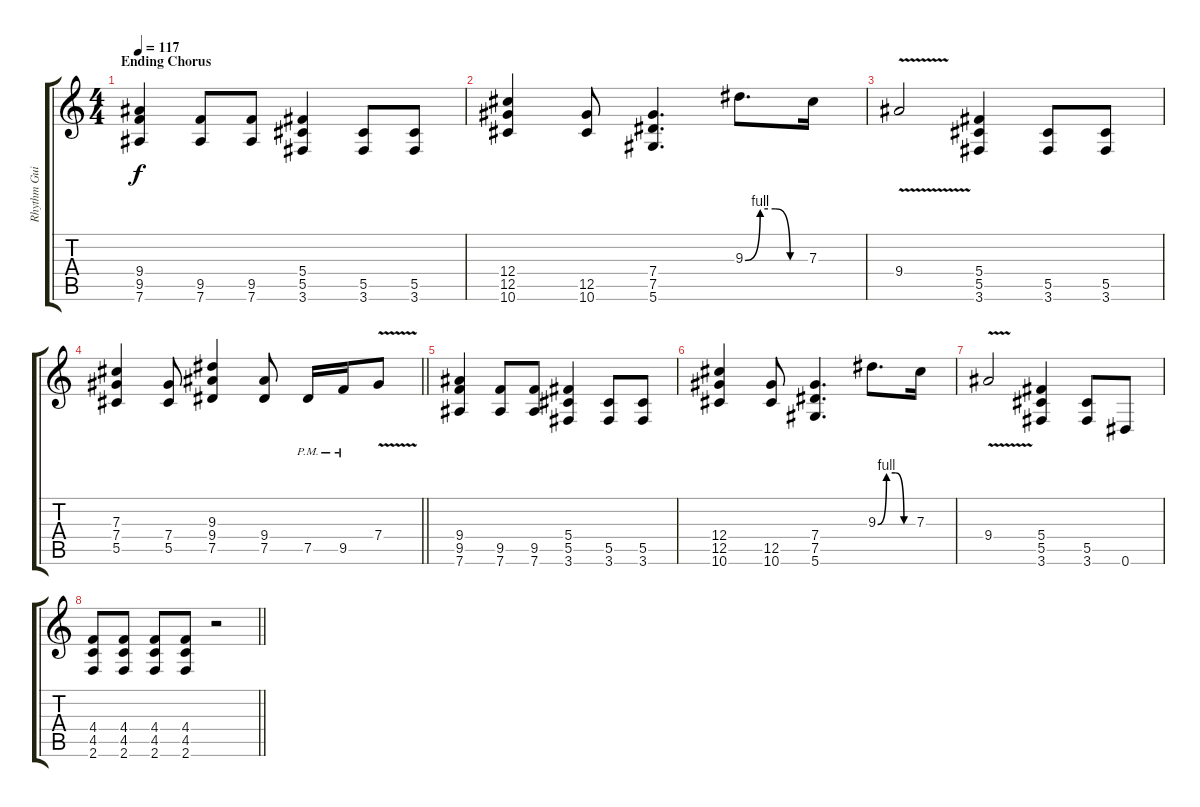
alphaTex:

\track ("Rhythm Guitar 2" "Rhythm Gui") {instrument overdrivenguitar}
\staff {score tabs}
\tuning (Eb4 Bb3 Gb3 Db3 Ab2 Eb2) {hide}
\ts (4 4)
\section ("" "Ending Chorus")
\tempo 117
\clef g2
\ks c
(9.4 9.5 7.6).4{dy f} (9.5 7.6).8 (9.5 7.6).8 (5.4 5.5 3.6).4 (5.5 3.6).8 (5.5 3.6).8 |
(12.4 12.5 10.6).4 (12.5 10.6).8 (7.4 7.5 5.6).4{d} 9.3{be (custom 0 0 15 4 30 4 45 0 60 0)}.8{d} 7.3.16 |
9.4{v}.2 (5.4 5.5 3.6).4 (5.5 3.6).8 (5.5 3.6).8 |
\barLineRight lightlight
(7.3 7.4 5.5).4 (7.4 5.5).8 (9.3 9.4 7.5).4 (9.4 7.5).8 7.5{pm}.16 9.5{pm}.16 7.4{v}.8 |
(9.4 9.5 7.6).4 (9.5 7.6).8 (9.5 7.6).8 (5.4 5.5 3.6).4 (5.5 3.6).8 (5.5 3.6).8 |
(12.4 12.5 10.6).4 (12.5 10.6).8 (7.4 7.5 5.6).4{d} 9.3{be (custom 0 0 15 4 30 4 45 0 60 0)}.8{d} 7.3.16 |
9.4{v}.2 (5.4 5.5 3.6).4 (5.5 3.6).8 0.6.8 |
\barLineRight lightlight
(4.4 4.5 2.6).8 (4.4 4.5 2.6).8 (4.4 4.5 2.6).8 (4.4 4.5 2.6).8 r.2
